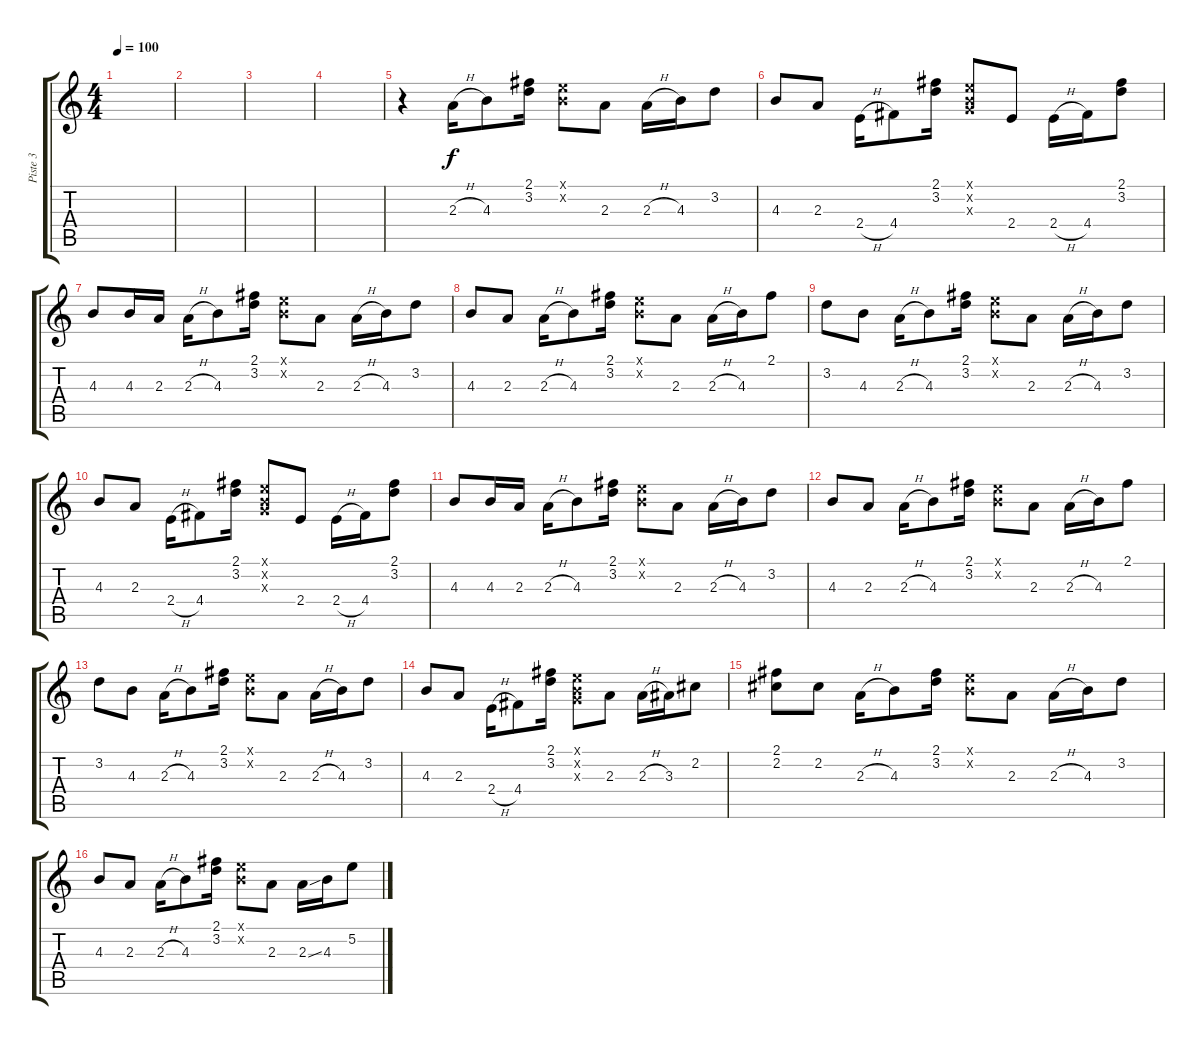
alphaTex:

\track ("Piste 3" "Piste 3") {instrument electricguitarclean}
\staff {score tabs}
\tuning (E4 B3 G3 D3 A2 E2) {hide}
\ts (4 4)
\tempo 100
\clef g2
\ks c
|
|
|
|
r.4 2.3{h}.16 4.3.8 (2.1 3.2).16 (0.1{x} 0.2{x}).8 2.3.8 2.3{h}.16 4.3.16 3.2.8 |
4.3.8 2.3.8 2.4{h}.16 4.4.8 (2.1 3.2).16 (0.1{x} 0.2{x} 0.3{x}).8 2.4.8 2.4{h}.16 4.4.16 (2.1 3.2).8 |
4.3.8 4.3.16 2.3.16 2.3{h}.16 4.3.8 (2.1 3.2).16 (0.1{x} 0.2{x}).8 2.3.8 2.3{h}.16 4.3.16 3.2.8 |
4.3.8 2.3.8 2.3{h}.16 4.3.8 (2.1 3.2).16 (0.1{x} 0.2{x}).8 2.3.8 2.3{h}.16 4.3.16 2.1.8 |
3.2.8 4.3.8 2.3{h}.16 4.3.8 (2.1 3.2).16 (0.1{x} 0.2{x}).8 2.3.8 2.3{h}.16 4.3.16 3.2.8 |
4.3.8 2.3.8 2.4{h}.16 4.4.8 (2.1 3.2).16 (0.1{x} 0.2{x} 0.3{x}).8 2.4.8 2.4{h}.16 4.4.16 (2.1 3.2).8 |
4.3.8 4.3.16 2.3.16 2.3{h}.16 4.3.8 (2.1 3.2).16 (0.1{x} 0.2{x}).8 2.3.8 2.3{h}.16 4.3.16 3.2.8 |
4.3.8 2.3.8 2.3{h}.16 4.3.8 (2.1 3.2).16 (0.1{x} 0.2{x}).8 2.3.8 2.3{h}.16 4.3.16 2.1.8 |
3.2.8 4.3.8 2.3{h}.16 4.3.8 (2.1 3.2).16 (0.1{x} 0.2{x}).8 2.3.8 2.3{h}.16 4.3.16 3.2.8 |
4.3.8 2.3.8 2.4{h}.16 4.4.8 (2.1 3.2).16 (0.1{x} 0.2{x} 0.3{x}).8 2.3.8 2.3{h}.16 3.3.16 2.2.8 |
(2.1 2.2).8 2.2.8 2.3{h}.16 4.3.8 (2.1 3.2).16 (0.1{x} 0.2{x}).8 2.3.8 2.3{h}.16 4.3.16 3.2.8 |
4.3.8 2.3.8 2.3{h}.16 4.3.8 (2.1 3.2).16 (0.1{x} 0.2{x}).8 2.3.8 2.3{ss}.16 4.3.16 5.2.8
